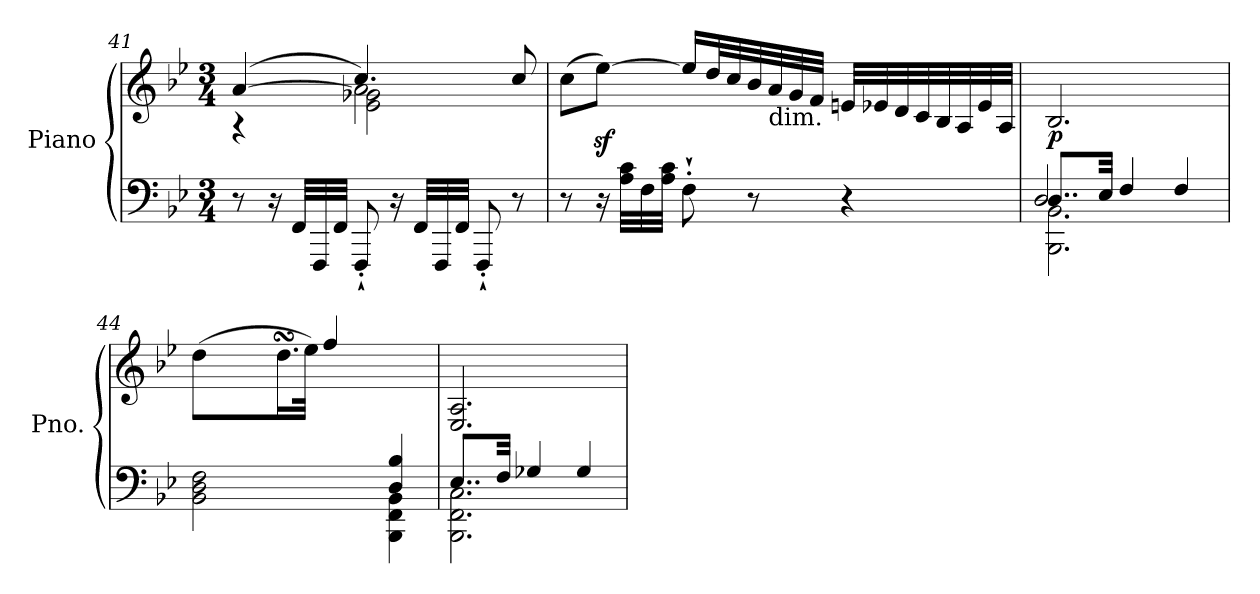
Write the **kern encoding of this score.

**kern	**kern	**dynam
*part1	*part1	*part1
*staff2	*staff1	*staff1/2
*I"Piano	*	*
*I'Pno.	*	*
!!LO:PB:g=z
*clefF4	*clefG2	*
*k[b-e-]	*k[b-e-]	*
*B-:	*B-:	*
*M3/4	*M3/4	*
=41	=41	=41
*	*^	*
*	*	*^	*
8r	(>[4a/	4rA	4ryy	.
16r	.	.	.	.
*Xtuplet	*	*	*	*
48FF/LLL	.	.	.	.
48FFF/	.	.	.	.
48FF/JJJ	.	.	.	.
8FFF'`/	2a\])	2e-\ 2g-X\	4.cc/	.
16r	.	.	.	.
48FF/LLL	.	.	.	.
48FFF/	.	.	.	.
48FF/JJJ	.	.	.	.
8FFF'`/	.	.	.	.
8r	.	.	8cc/	.
*	*v	*v	*v	*
=42	=42	=42
8r	(>8cc\L	.
16r	[8ee-z<\J)	.
48A\ 48c\LLL	.	.
48F\	.	.
48A\ 48c\JJJ	.	.
8F'`\	16ee-/LL]	.
.	32dd/L	.
.	32cc/	.
8r	32b-/	.
!	!LO:TX:b:t=dim.	!
.	32a/	.
.	32g/	.
.	32f/JJJ	.
4r	32en/LLL	.
.	32e-X/	.
.	32d/	.
.	32c/	.
.	32B-/	.
.	32A/	.
.	32e-/	.
.	32A/JJJ	.
=43	=43	=43
*^	*	*
*	*^	*	*
!	!	!	!	!LO:DY:b
2.BBB-\ 2.BB-\	8..D/L	2.D/	2.B-/	p
.	32E-/Jkk	.	.	.
.	4F/	.	.	.
.	4F/	.	.	.
*	*v	*v	*	*
!!LO:LB:g=z
=44	=44	=44	=44
*	*	*^	*
2ryy	2BB-\ 2D\ 2F\	(<8dd\L	16.ryy	.
*	*	*	*Xtuplet	*
.	.	.	96ee-LLLLyy	.
.	.	.	96ddyy	.
.	.	.	96ccJJJJyy	.
.	.	16.ddsSsS\L	4ryy	.
.	.	32ee-\JJk)	.	.
.	.	4ff/	.	.
.	.	.	4.ryy	.
4D/ 4B-/	4BBB-\ 4FF\ 4BB-\	4ryy	.	.
*	*	*v	*v	*
!!LO:PB:g=z
=45	=45	=45	=45
8..E-/L	2.BBB-\ 2.FF\ 2.C\	2.E-/ 2.A/	.
32F/Jkk	.	.	.
4G-X/	.	.	.
4G-/	.	.	.
*v	*v	*	*
=	=	=
*-	*-	*-
